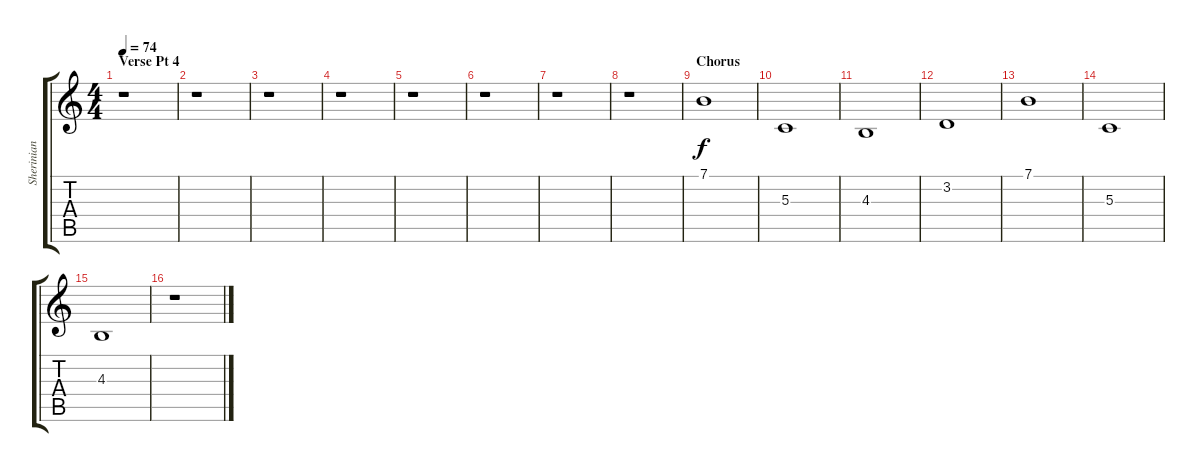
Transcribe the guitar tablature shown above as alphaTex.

\track ("Sherinian - Choir" "Sherinian ") {instrument choiraahs}
\staff {score tabs}
\tuning (E4 B3 G3 D3 A2 E2) {hide}
\ts (4 4)
\section ("" "Verse Pt 4")
\tempo 74
\clef g2
\ks c
r.1{dy f} |
r.1 |
r.1 |
r.1 |
r.1 |
r.1 |
r.1 |
r.1 |
\section ("" "Chorus")
7.1.1 |
5.3.1 |
4.3.1 |
3.2.1 |
7.1.1 |
5.3.1 |
4.3.1 |
r.1
